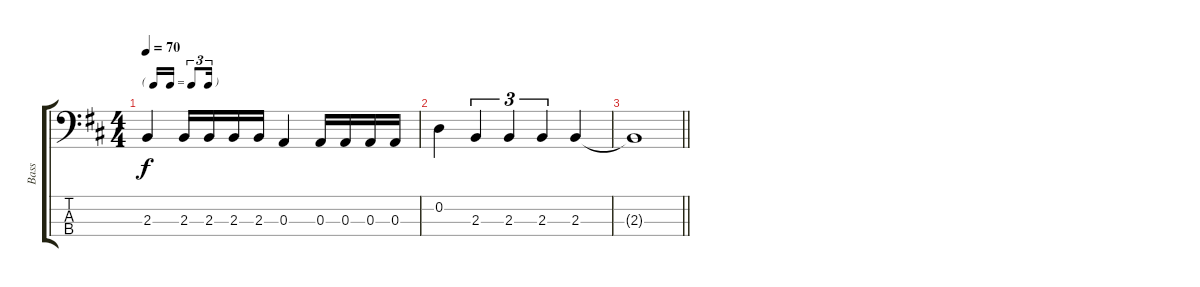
\track ("Bass" "Bass") {instrument electricbassfinger}
\staff {score tabs}
\tuning (G2 D2 A1 E1) {hide}
\ts (4 4)
\tf triplet16th
\tempo 70
\clef f4
\ks bminor
2.3.4{dy f} 2.3.16 2.3.16 2.3.16 2.3.16 0.3.4 0.3.16 0.3.16 0.3.16 0.3.16 |
0.2.4 2.3.4{tu (3 2)} 2.3.4{tu (3 2)} 2.3.4{tu (3 2)} 2.3.4 |
\barLineRight lightlight
2.3{t}.1
